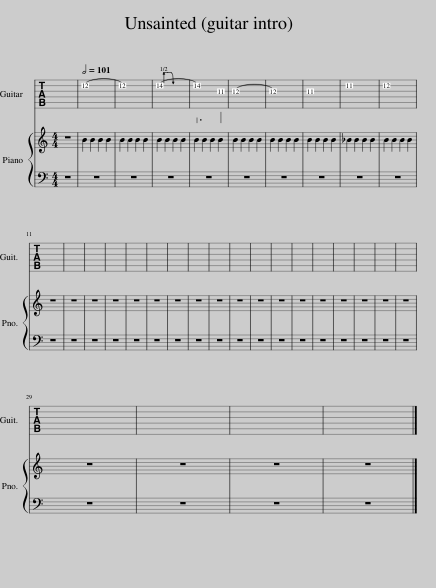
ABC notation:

X:1
%%score 1 2
L:1/8
M:4/4
I:linebreak $
K:C
V:1 tab stafflines=6 strings=E2,A2,D3,G3,B3,E4
V:2 treble
V:1
 x8 |[Q:1/2=101] !2!B8- | !2!B8 | !2!^c8- | !2!c6 !3!^F2 | %5
 !3!G8- | !3!G8 | !3!^F8 | !2!_B8 | !2!B8 |$ %10
 x8 | x8 | x8 | x8 | x8 | %15
 x8 | x8 | x8 | x8 | x8 | %20
 x8 | x8 | x8 | x8 | x8 | %25
 x8 | x8 | x8 |$ x8 | x8 | %30
 x8 | x8 |] %32
V:2
 z8 | B2 B2 B2 B2 | B2 B2 B2 B2 | B2 B2 B2 B2 | B2 B2 B2 B2 | %5
 B2 B2 B2 B2 | B2 B2 B2 B2 | B2 B2 B2 B2 | _B2 B2 B2 B2 | B2 B2 B2 B2 |$ %10
 z8 | z8 | z8 | z8 | z8 | %15
 z8 | z8 | z8 | z8 | z8 | %20
 z8 | z8 | z8 | z8 | z8 | %25
 z8 | z8 | z8 |$ z8 | z8 | %30
 z8 | z8 |] %32
